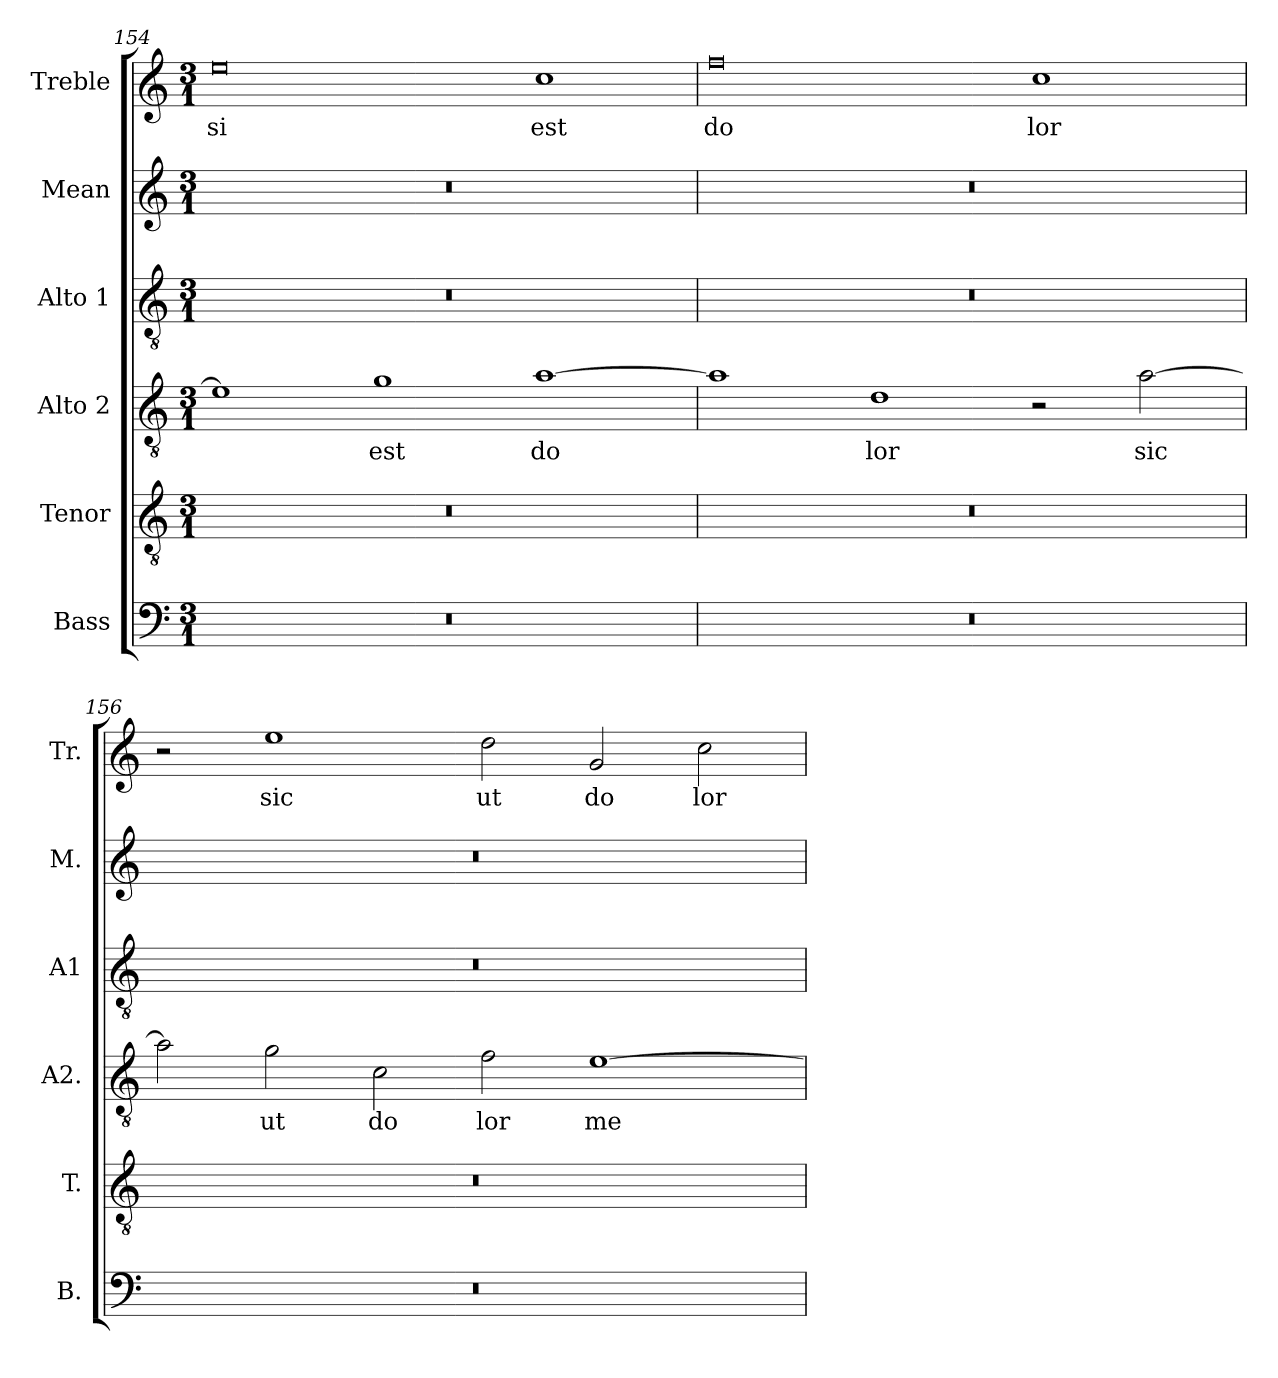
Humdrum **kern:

**kern	**kern	**kern	**text	**kern	**kern	**kern	**text
*part6	*part5	*part4	*part4	*part3	*part2	*part1	*part1
*staff6	*staff5	*staff4	*staff4	*staff3	*staff2	*staff1	*staff1
*I"Bass	*I"Tenor	*I"Alto 2	*	*I"Alto 1	*I"Mean	*I"Treble	*
*I'B.	*I'T.	*I'A2.	*	*I'A1	*I'M.	*I'Tr.	*
!!LO:LB:g=z
*clefF4	*clefGv2	*clefGv2	*	*clefGv2	*clefG2	*clefG2	*
*	*ITrd7c12	*ITrd7c12	*	*ITrd7c12	*	*	*
*k[]	*k[]	*k[]	*	*k[]	*k[]	*k[]	*
*C:	*C:	*C:	*	*C:	*C:	*C:	*
*M3/1	*M3/1	*M3/1	*	*M3/1	*M3/1	*M3/1	*
=154	=154	=154	=154	=154	=154	=154	=154
!LO:N:vis=1	!LO:N:vis=1	!	!	!LO:N:vis=1	!LO:N:vis=1	!	!
!	!	!	!	!	!	!	!LO:LY:b:color=#000000
0.r	0.r	1Ei]	.	0.r	0.r	0eei	si
!	!	!	!LO:LY:b:color=#000000	!	!	!	!
.	.	1Gi	est	.	.	.	.
!	!	!	!LO:LY:b:color=#000000	!	!	!	!
!	!	!	!	!	!	!	!LO:LY:b:color=#000000
.	.	[>1Ai	do	.	.	1cci	est
=155	=155	=155	=155	=155	=155	=155	=155
!LO:N:vis=1	!LO:N:vis=1	!	!	!LO:N:vis=1	!LO:N:vis=1	!	!
!	!	!	!	!	!	!	!LO:LY:b:color=#000000
0.r	0.r	1Ai]	.	0.r	0.r	0ffi	do
!	!	!	!LO:LY:b:color=#000000	!	!	!	!
.	.	1Di	lor	.	.	.	.
!	!	!	!	!	!	!	!LO:LY:b:color=#000000
.	.	2r	.	.	.	1cci	lor
!	!	!	!LO:LY:b:color=#000000	!	!	!	!
.	.	[>2Ai\	sic	.	.	.	.
=156	=156	=156	=156	=156	=156	=156	=156
!LO:N:vis=1	!LO:N:vis=1	!	!	!LO:N:vis=1	!LO:N:vis=1	!	!
0.r	0.r	2Ai\]	.	0.r	0.r	2r	.
!	!	!	!LO:LY:b:color=#000000	!	!	!	!
!	!	!	!	!	!	!	!LO:LY:b:color=#000000
.	.	2Gi\	ut	.	.	1eei	sic
!	!	!	!LO:LY:b:color=#000000	!	!	!	!
.	.	2Ci\	do	.	.	.	.
!	!	!	!LO:LY:b:color=#000000	!	!	!	!
!	!	!	!	!	!	!	!LO:LY:b:color=#000000
.	.	2Fi\	lor	.	.	2ddi\	ut
!	!	!	!LO:LY:b:color=#000000	!	!	!	!
!	!	!	!	!	!	!	!LO:LY:b:color=#000000
.	.	[>1Ei	me	.	.	2gi/	do
!	!	!	!	!	!	!	!LO:LY:b:color=#000000
.	.	.	.	.	.	2cci\	lor
=	=	=	=	=	=	=	=
*-	*-	*-	*-	*-	*-	*-	*-
